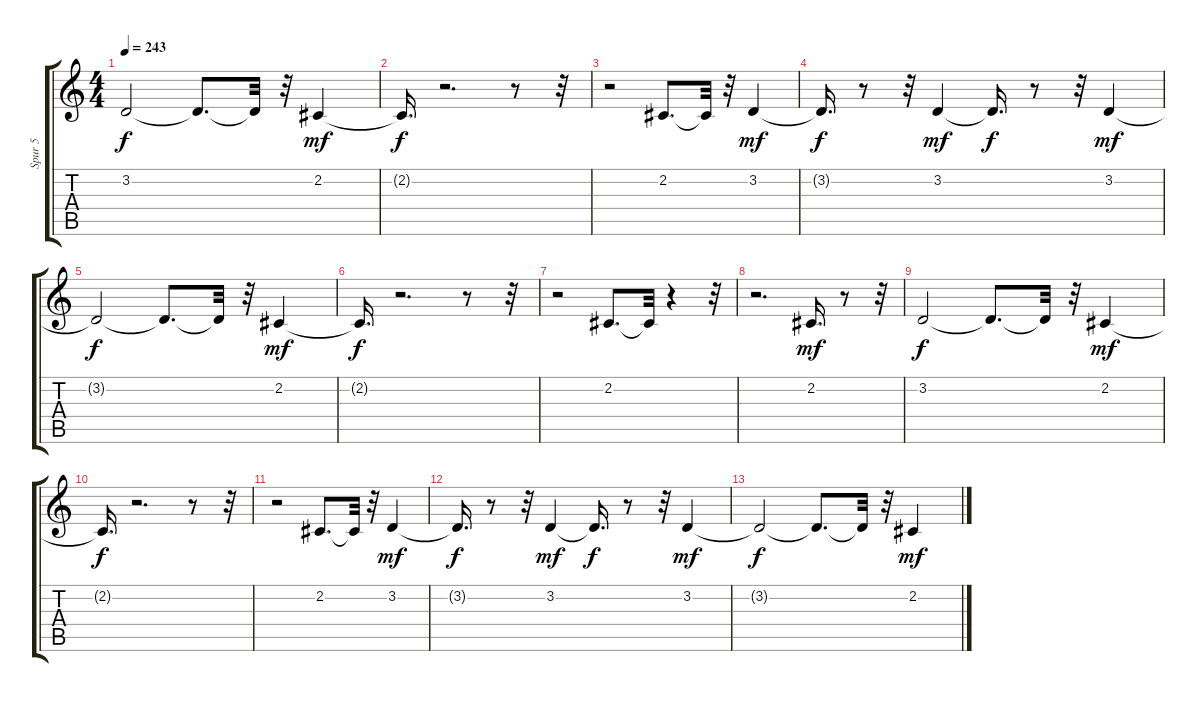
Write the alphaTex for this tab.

\track ("Spur 5" "Spur 5") {instrument voiceoohs}
\staff {score tabs}
\tuning (E4 B3 G3 D3 A2 E2) {hide}
\ts (4 4)
\tempo 243
\clef g2
\ks c
3.2.2{dy f} 3.2{t}.8{d} 3.2{t}.32 r.32 2.2.4{dy mf} |
2.2{t}.16{d dy f} r.2{d} r.8 r.32 |
r.2 2.2.8{d} 2.2{t}.32 r.32 3.2.4{dy mf} |
3.2{t}.16{d dy f} r.8 r.32 3.2.4{dy mf} 3.2{t}.16{d dy f} r.8 r.32 3.2.4{dy mf} |
3.2{t}.2{dy f} 3.2{t}.8{d} 3.2{t}.32 r.32 2.2.4{dy mf} |
2.2{t}.16{d dy f} r.2{d} r.8 r.32 |
r.2 2.2.8{d} 2.2{t}.32 r.4 r.32 |
r.2{d} 2.2.16{d dy mf} r.8 r.32 |
3.2.2{dy f} 3.2{t}.8{d} 3.2{t}.32 r.32 2.2.4{dy mf} |
2.2{t}.16{d dy f} r.2{d} r.8 r.32 |
r.2 2.2.8{d} 2.2{t}.32 r.32 3.2.4{dy mf} |
3.2{t}.16{d dy f} r.8 r.32 3.2.4{dy mf} 3.2{t}.16{d dy f} r.8 r.32 3.2.4{dy mf} |
3.2{t}.2{dy f} 3.2{t}.8{d} 3.2{t}.32 r.32 2.2.4{dy mf}
